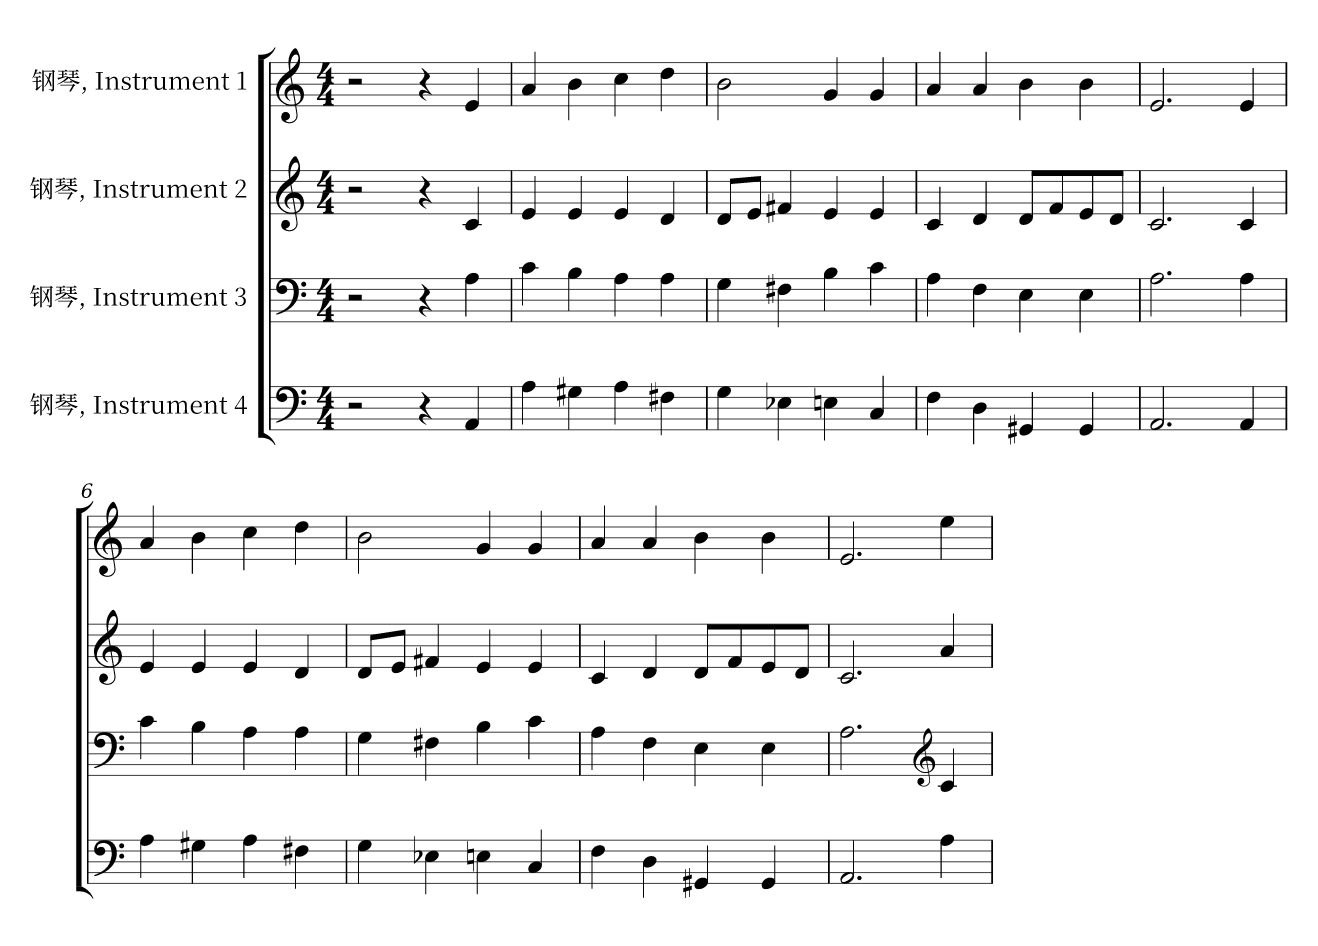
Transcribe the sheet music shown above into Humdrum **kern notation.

**kern	**kern	**kern	**kern
*part4	*part3	*part2	*part1
*staff4	*staff3	*staff2	*staff1
*I"钢琴, Instrument 4	*I"钢琴, Instrument 3	*I"钢琴, Instrument 2	*I"钢琴, Instrument 1
*clefF4	*clefF4	*clefG2	*clefG2
*k[]	*k[]	*k[]	*k[]
*M4/4	*M4/4	*M4/4	*M4/4
*MM104	*MM104	*MM104	*MM104
=1	=1	=1	=1
2r	2r	2r	2r
4r	4r	4r	4r
4AA/	4A\	4c/	4e/
=2	=2	=2	=2
4A\	4c\	4e/	4a/
4G#X\	4B\	4e/	4b\
4A\	4A\	4e/	4cc\
4F#X\	4A\	4d/	4dd\
=3	=3	=3	=3
4G\	4G\	8d/L	2b\
.	.	8e/J	.
4E-X\	4F#X\	4f#X/	.
4En\	4B\	4e/	4g/
4C/	4c\	4e/	4g/
=4	=4	=4	=4
4F\	4A\	4c/	4a/
4D\	4F\	4d/	4a/
4GG#X/	4E\	8d/L	4b\
.	.	8f/	.
4GG#/	4E\	8e/	4b\
.	.	8d/J	.
=5	=5	=5	=5
2.AA/	2.A\	2.c/	2.e/
4AA/	4A\	4c/	4e/
=6	=6	=6	=6
4A\	4c\	4e/	4a/
4G#X\	4B\	4e/	4b\
4A\	4A\	4e/	4cc\
4F#X\	4A\	4d/	4dd\
!!LO:LB:g=z
=7	=7	=7	=7
4G\	4G\	8d/L	2b\
.	.	8e/J	.
4E-X\	4F#X\	4f#X/	.
4En\	4B\	4e/	4g/
4C/	4c\	4e/	4g/
=8	=8	=8	=8
4F\	4A\	4c/	4a/
4D\	4F\	4d/	4a/
4GG#X/	4E\	8d/L	4b\
.	.	8f/	.
4GG#/	4E\	8e/	4b\
.	.	8d/J	.
=9	=9	=9	=9
2.AA/	2.A\	2.c/	2.e/
*	*clefG2	*	*
4A\	4c/	4a/	4ee\
=	=	=	=
*-	*-	*-	*-
